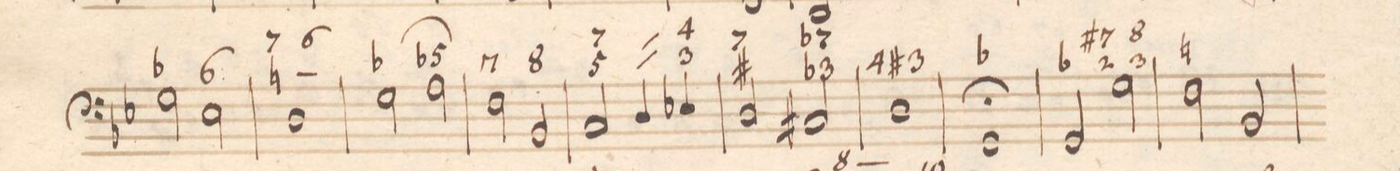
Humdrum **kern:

**kern	**fba	**dynam
*I"Organo.	*	*
*clefF4	*	*
*k[b-e-]	*	*
*met(c|)	*	*
*M2/2	*	*
2G\	-	.
2E-\	6	.
=28	=28	=28
1D\	7 n	.
.	6 _	.
=29	=29	=29
2G\	-	.
2A\	5-	.
=30	=30	=30
2F\	7	.
2BB-/	8	.
=31	=31	=31
2C/	7 5	.
4D/	_ _	p
4E-/	4 3	.
=32	=32	=32
2D\	7 #	.
2C#X\	7- 3-	.
=33	=33	=33
1D	4	.
.	3#	.
=34	=34	=34
1GG;	-	.
=35	=35	=35
2GG/	-	p
2G\	7# 2	.
.	8 3	.
=36	=36	=36
2F\	n	.
2BB-/	.	.
=37	=37	=37
*-	*-	*-
